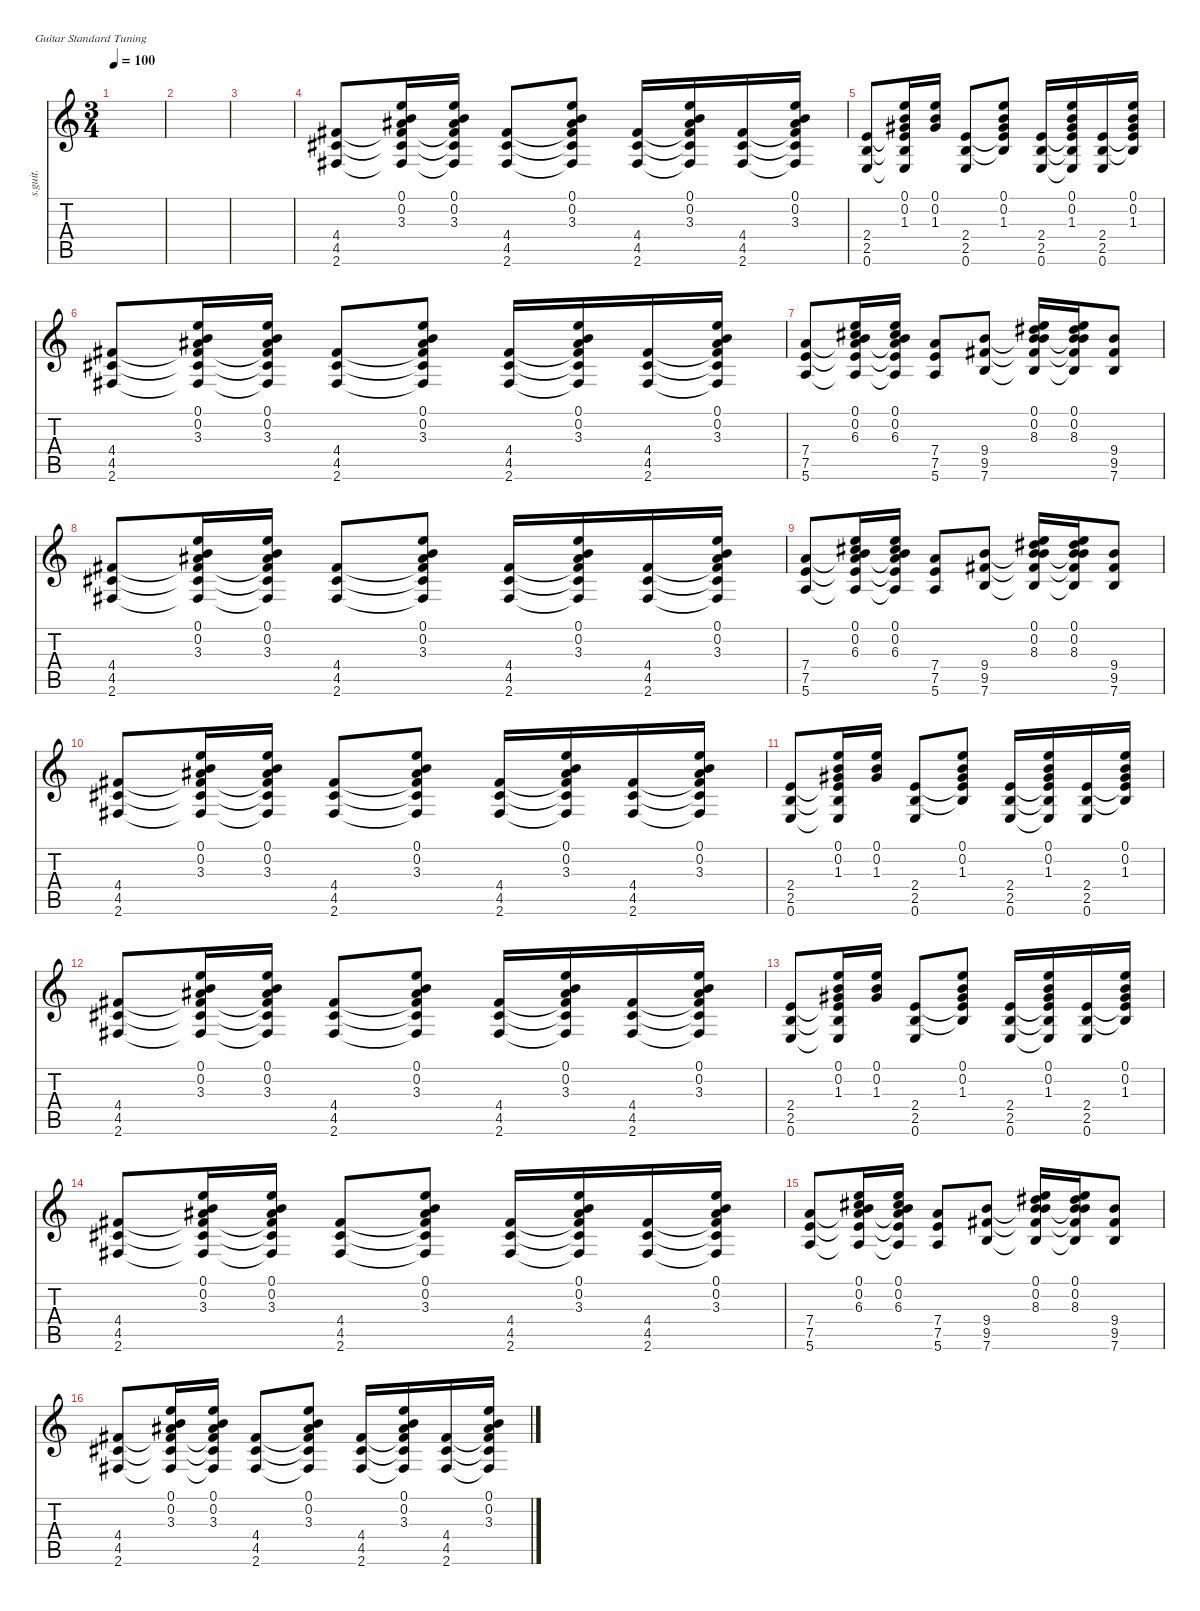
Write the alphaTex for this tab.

\defaultSystemsLayout 4
\hideDynamics
\bracketExtendMode nobrackets
\otherSystemsTrackNameOrientation horizontal
\track ("Steel Guitar" "s.guit.") {instrument acousticguitarsteel}
\staff {score tabs}
\tuning (E4 B3 G3 D3 A2 E2)
\ts (3 4)
\tempo 100
\clef g2
\ks c
|
|
|
(2.6{acc #} 4.5{acc #} 4.4{acc #}).8 (0.1 0.2 3.3{acc #} 4.4{t acc #} 4.5{t acc #} 2.6{t acc #}).16 (3.3{acc #} 0.2 0.1 4.4{t acc #} 4.5{t acc #} 2.6{t acc #}).16 (4.4{acc #} 4.5{acc #} 2.6{acc #}).8 (0.1 0.2 3.3{acc #} 4.4{t acc #} 4.5{t acc #} 2.6{t acc #}).8 (4.4{acc #} 4.5{acc #} 2.6{acc #}).16 (0.1 0.2 3.3{acc #} 2.6{t acc #} 4.5{t acc #} 4.4{t acc #}).16 (4.4{acc #} 4.5{acc #} 2.6{acc #}).16 (0.1 0.2 3.3{acc #} 4.4{t acc #} 4.5{t acc #} 2.6{t acc #}).16 |
(0.6 2.5 2.4).8 (0.1 0.2 1.3{acc #} 0.6{t} 2.5{t} 2.4{t}).16 (1.3{acc #} 0.2 0.1).16 (2.4 2.5 0.6).8 (0.1 0.2 1.3{acc #} 2.4{t} 2.5{t}).8 (2.4 2.5 0.6).16 (0.1 0.2 1.3{acc #} 0.6{t} 2.5{t} 2.4{t}).16 (2.4 2.5 0.6).16 (0.1 0.2 1.3{acc #} 2.4{t} 2.5{t}).16 |
(2.6{acc #} 4.5{acc #} 4.4{acc #}).8 (0.1 0.2 3.3{acc #} 4.4{t acc #} 4.5{t acc #} 2.6{t acc #}).16 (3.3{acc #} 0.2 0.1 4.4{t acc #} 4.5{t acc #} 2.6{t acc #}).16 (4.4{acc #} 4.5{acc #} 2.6{acc #}).8 (0.1 0.2 3.3{acc #} 4.4{t acc #} 4.5{t acc #} 2.6{t acc #}).8 (4.4{acc #} 4.5{acc #} 2.6{acc #}).16 (0.1 0.2 3.3{acc #} 2.6{t acc #} 4.5{t acc #} 4.4{t acc #}).16 (4.4{acc #} 4.5{acc #} 2.6{acc #}).16 (0.1 0.2 3.3{acc #} 4.4{t acc #} 4.5{t acc #} 2.6{t acc #}).16 |
(5.6 7.5 7.4).8 (0.1 0.2 6.3{acc #} 5.6{t} 7.5{t} 7.4{t}).16 (6.3{acc #} 0.2 0.1 5.6{t} 7.5{t} 7.4{t}).16 (7.4 7.5 5.6).8 (9.4 9.5{acc #} 7.6).8 (0.1 0.2 8.3{acc #} 9.4{t} 9.5{t acc #} 7.6{t}).16 (0.1 0.2 8.3{acc #} 7.6{t} 9.5{t acc #} 9.4{t}).16 (9.4 9.5{acc #} 7.6).8 |
(2.6{acc #} 4.5{acc #} 4.4{acc #}).8 (0.1 0.2 3.3{acc #} 4.4{t acc #} 4.5{t acc #} 2.6{t acc #}).16 (3.3{acc #} 0.2 0.1 4.4{t acc #} 4.5{t acc #} 2.6{t acc #}).16 (4.4{acc #} 4.5{acc #} 2.6{acc #}).8 (0.1 0.2 3.3{acc #} 4.4{t acc #} 4.5{t acc #} 2.6{t acc #}).8 (4.4{acc #} 4.5{acc #} 2.6{acc #}).16 (0.1 0.2 3.3{acc #} 2.6{t acc #} 4.5{t acc #} 4.4{t acc #}).16 (4.4{acc #} 4.5{acc #} 2.6{acc #}).16 (0.1 0.2 3.3{acc #} 4.4{t acc #} 4.5{t acc #} 2.6{t acc #}).16 |
(5.6 7.5 7.4).8 (0.1 0.2 6.3{acc #} 5.6{t} 7.5{t} 7.4{t}).16 (6.3{acc #} 0.2 0.1 5.6{t} 7.5{t} 7.4{t}).16 (7.4 7.5 5.6).8 (9.4 9.5{acc #} 7.6).8 (0.1 0.2 8.3{acc #} 9.4{t} 9.5{t acc #} 7.6{t}).16 (0.1 0.2 8.3{acc #} 7.6{t} 9.5{t acc #} 9.4{t}).16 (9.4 9.5{acc #} 7.6).8 |
(2.6{acc #} 4.5{acc #} 4.4{acc #}).8 (0.1 0.2 3.3{acc #} 4.4{t acc #} 4.5{t acc #} 2.6{t acc #}).16 (3.3{acc #} 0.2 0.1 4.4{t acc #} 4.5{t acc #} 2.6{t acc #}).16 (4.4{acc #} 4.5{acc #} 2.6{acc #}).8 (0.1 0.2 3.3{acc #} 4.4{t acc #} 4.5{t acc #} 2.6{t acc #}).8 (4.4{acc #} 4.5{acc #} 2.6{acc #}).16 (0.1 0.2 3.3{acc #} 2.6{t acc #} 4.5{t acc #} 4.4{t acc #}).16 (4.4{acc #} 4.5{acc #} 2.6{acc #}).16 (0.1 0.2 3.3{acc #} 4.4{t acc #} 4.5{t acc #} 2.6{t acc #}).16 |
(0.6 2.5 2.4).8 (0.1 0.2 1.3{acc #} 0.6{t} 2.5{t} 2.4{t}).16 (1.3{acc #} 0.2 0.1).16 (2.4 2.5 0.6).8 (0.1 0.2 1.3{acc #} 2.4{t} 2.5{t}).8 (2.4 2.5 0.6).16 (0.1 0.2 1.3{acc #} 0.6{t} 2.5{t} 2.4{t}).16 (2.4 2.5 0.6).16 (0.1 0.2 1.3{acc #} 2.4{t} 2.5{t}).16 |
(2.6{acc #} 4.5{acc #} 4.4{acc #}).8 (0.1 0.2 3.3{acc #} 4.4{t acc #} 4.5{t acc #} 2.6{t acc #}).16 (3.3{acc #} 0.2 0.1 4.4{t acc #} 4.5{t acc #} 2.6{t acc #}).16 (4.4{acc #} 4.5{acc #} 2.6{acc #}).8 (0.1 0.2 3.3{acc #} 4.4{t acc #} 4.5{t acc #} 2.6{t acc #}).8 (4.4{acc #} 4.5{acc #} 2.6{acc #}).16 (0.1 0.2 3.3{acc #} 2.6{t acc #} 4.5{t acc #} 4.4{t acc #}).16 (4.4{acc #} 4.5{acc #} 2.6{acc #}).16 (0.1 0.2 3.3{acc #} 4.4{t acc #} 4.5{t acc #} 2.6{t acc #}).16 |
(0.6 2.5 2.4).8 (0.1 0.2 1.3{acc #} 0.6{t} 2.5{t} 2.4{t}).16 (1.3{acc #} 0.2 0.1).16 (2.4 2.5 0.6).8 (0.1 0.2 1.3{acc #} 2.4{t} 2.5{t}).8 (2.4 2.5 0.6).16 (0.1 0.2 1.3{acc #} 0.6{t} 2.5{t} 2.4{t}).16 (2.4 2.5 0.6).16 (0.1 0.2 1.3{acc #} 2.4{t} 2.5{t}).16 |
(2.6{acc #} 4.5{acc #} 4.4{acc #}).8 (0.1 0.2 3.3{acc #} 4.4{t acc #} 4.5{t acc #} 2.6{t acc #}).16 (3.3{acc #} 0.2 0.1 4.4{t acc #} 4.5{t acc #} 2.6{t acc #}).16 (4.4{acc #} 4.5{acc #} 2.6{acc #}).8 (0.1 0.2 3.3{acc #} 4.4{t acc #} 4.5{t acc #} 2.6{t acc #}).8 (4.4{acc #} 4.5{acc #} 2.6{acc #}).16 (0.1 0.2 3.3{acc #} 2.6{t acc #} 4.5{t acc #} 4.4{t acc #}).16 (4.4{acc #} 4.5{acc #} 2.6{acc #}).16 (0.1 0.2 3.3{acc #} 4.4{t acc #} 4.5{t acc #} 2.6{t acc #}).16 |
(5.6 7.5 7.4).8 (0.1 0.2 6.3{acc #} 5.6{t} 7.5{t} 7.4{t}).16 (6.3{acc #} 0.2 0.1 5.6{t} 7.5{t} 7.4{t}).16 (7.4 7.5 5.6).8 (9.4 9.5{acc #} 7.6).8 (0.1 0.2 8.3{acc #} 9.4{t} 9.5{t acc #} 7.6{t}).16 (0.1 0.2 8.3{acc #} 7.6{t} 9.5{t acc #} 9.4{t}).16 (9.4 9.5{acc #} 7.6).8 |
(2.6{acc #} 4.5{acc #} 4.4{acc #}).8 (0.1 0.2 3.3{acc #} 4.4{t acc #} 4.5{t acc #} 2.6{t acc #}).16 (3.3{acc #} 0.2 0.1 4.4{t acc #} 4.5{t acc #} 2.6{t acc #}).16 (4.4{acc #} 4.5{acc #} 2.6{acc #}).8 (0.1 0.2 3.3{acc #} 4.4{t acc #} 4.5{t acc #} 2.6{t acc #}).8 (4.4{acc #} 4.5{acc #} 2.6{acc #}).16 (0.1 0.2 3.3{acc #} 2.6{t acc #} 4.5{t acc #} 4.4{t acc #}).16 (4.4{acc #} 4.5{acc #} 2.6{acc #}).16 (0.1 0.2 3.3{acc #} 4.4{t acc #} 4.5{t acc #} 2.6{t acc #}).16
